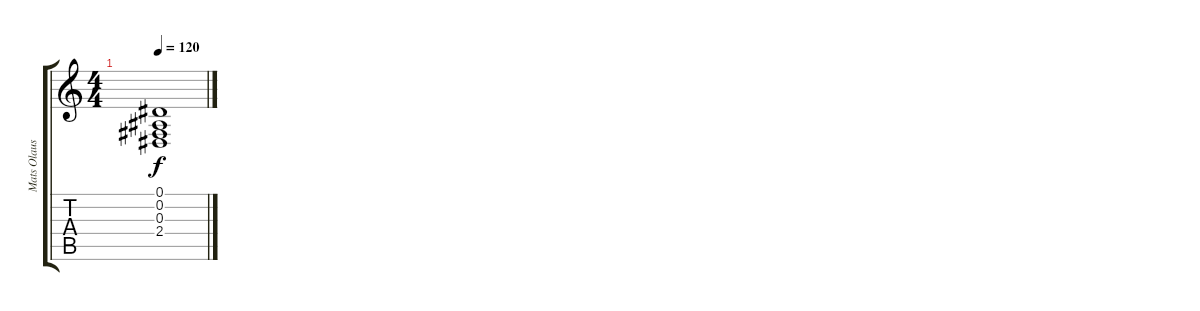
\track ("Mats Olausson" "Mats Olaus") {instrument stringensemble1}
\staff {score tabs}
\tuning (Eb4 Bb3 Gb3 Db3 Ab2 Eb2) {hide}
\ts (4 4)
\tempo 120
\clef g2
\ks c
(0.1 0.2 0.3 2.4).1{dy f}
